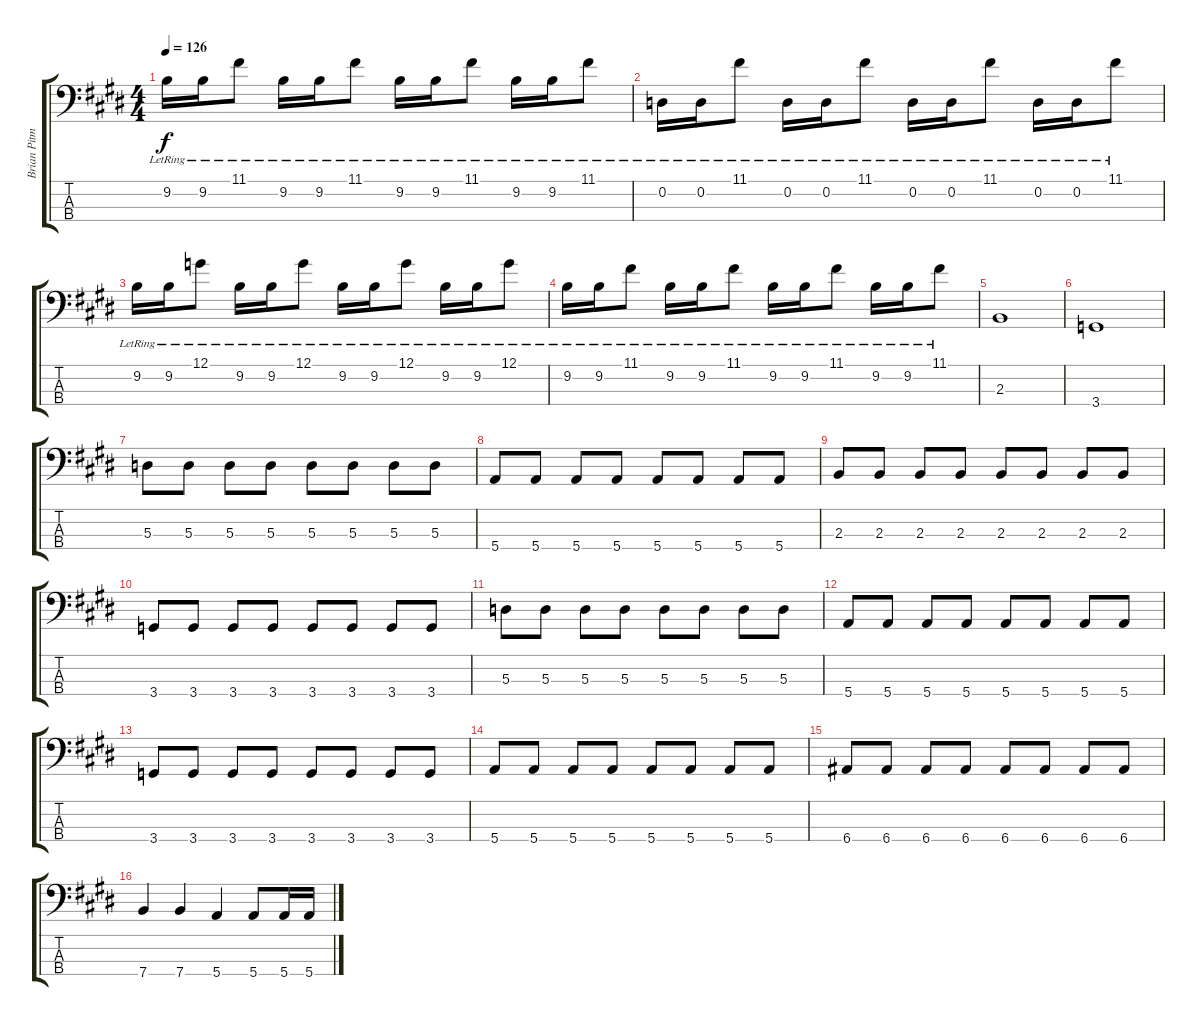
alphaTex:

\track ("Brian Pitman" "Brian Pitm") {instrument electricbassfinger}
\staff {score tabs}
\tuning (G2 D2 A1 E1) {hide}
\ts (4 4)
\tempo 126
\clef f4
\ks e
9.2{lr}.16{dy f instrument electricbassfinger} 9.2{lr}.16 11.1{lr}.8 9.2{lr}.16 9.2{lr}.16 11.1{lr}.8 9.2{lr}.16 9.2{lr}.16 11.1{lr}.8 9.2{lr}.16 9.2{lr}.16 11.1{lr}.8 |
0.2{lr}.16 0.2{lr}.16 11.1{lr}.8 0.2{lr}.16 0.2{lr}.16 11.1{lr}.8 0.2{lr}.16 0.2{lr}.16 11.1{lr}.8 0.2{lr}.16 0.2{lr}.16 11.1{lr}.8 |
9.2{lr}.16 9.2{lr}.16 12.1{lr}.8 9.2{lr}.16 9.2{lr}.16 12.1{lr}.8 9.2{lr}.16 9.2{lr}.16 12.1{lr}.8 9.2{lr}.16 9.2{lr}.16 12.1{lr}.8 |
\ks c#minor
9.2{lr}.16 9.2{lr}.16 11.1{lr}.8 9.2{lr}.16 9.2{lr}.16 11.1{lr}.8 9.2{lr}.16 9.2{lr}.16 11.1{lr}.8 9.2{lr}.16 9.2{lr}.16 11.1{lr}.8 |
\ks e
2.3.1 |
\ks c#minor
3.4.1 |
\ks e
5.3.8 5.3.8 5.3.8 5.3.8 5.3.8 5.3.8 5.3.8 5.3.8 |
\ks c#minor
5.4.8 5.4.8 5.4.8 5.4.8 5.4.8 5.4.8 5.4.8 5.4.8 |
\ks e
2.3.8 2.3.8 2.3.8 2.3.8 2.3.8 2.3.8 2.3.8 2.3.8 |
\ks c#minor
3.4.8 3.4.8 3.4.8 3.4.8 3.4.8 3.4.8 3.4.8 3.4.8 |
5.3.8 5.3.8 5.3.8 5.3.8 5.3.8 5.3.8 5.3.8 5.3.8 |
5.4.8 5.4.8 5.4.8 5.4.8 5.4.8 5.4.8 5.4.8 5.4.8 |
\ks e
3.4.8 3.4.8 3.4.8 3.4.8 3.4.8 3.4.8 3.4.8 3.4.8 |
\ks c#minor
5.4.8 5.4.8 5.4.8 5.4.8 5.4.8 5.4.8 5.4.8 5.4.8 |
6.4.8 6.4.8 6.4.8 6.4.8 6.4.8 6.4.8 6.4.8 6.4.8 |
7.4.4 7.4.4 5.4.4 5.4.8 5.4.16 5.4.16
